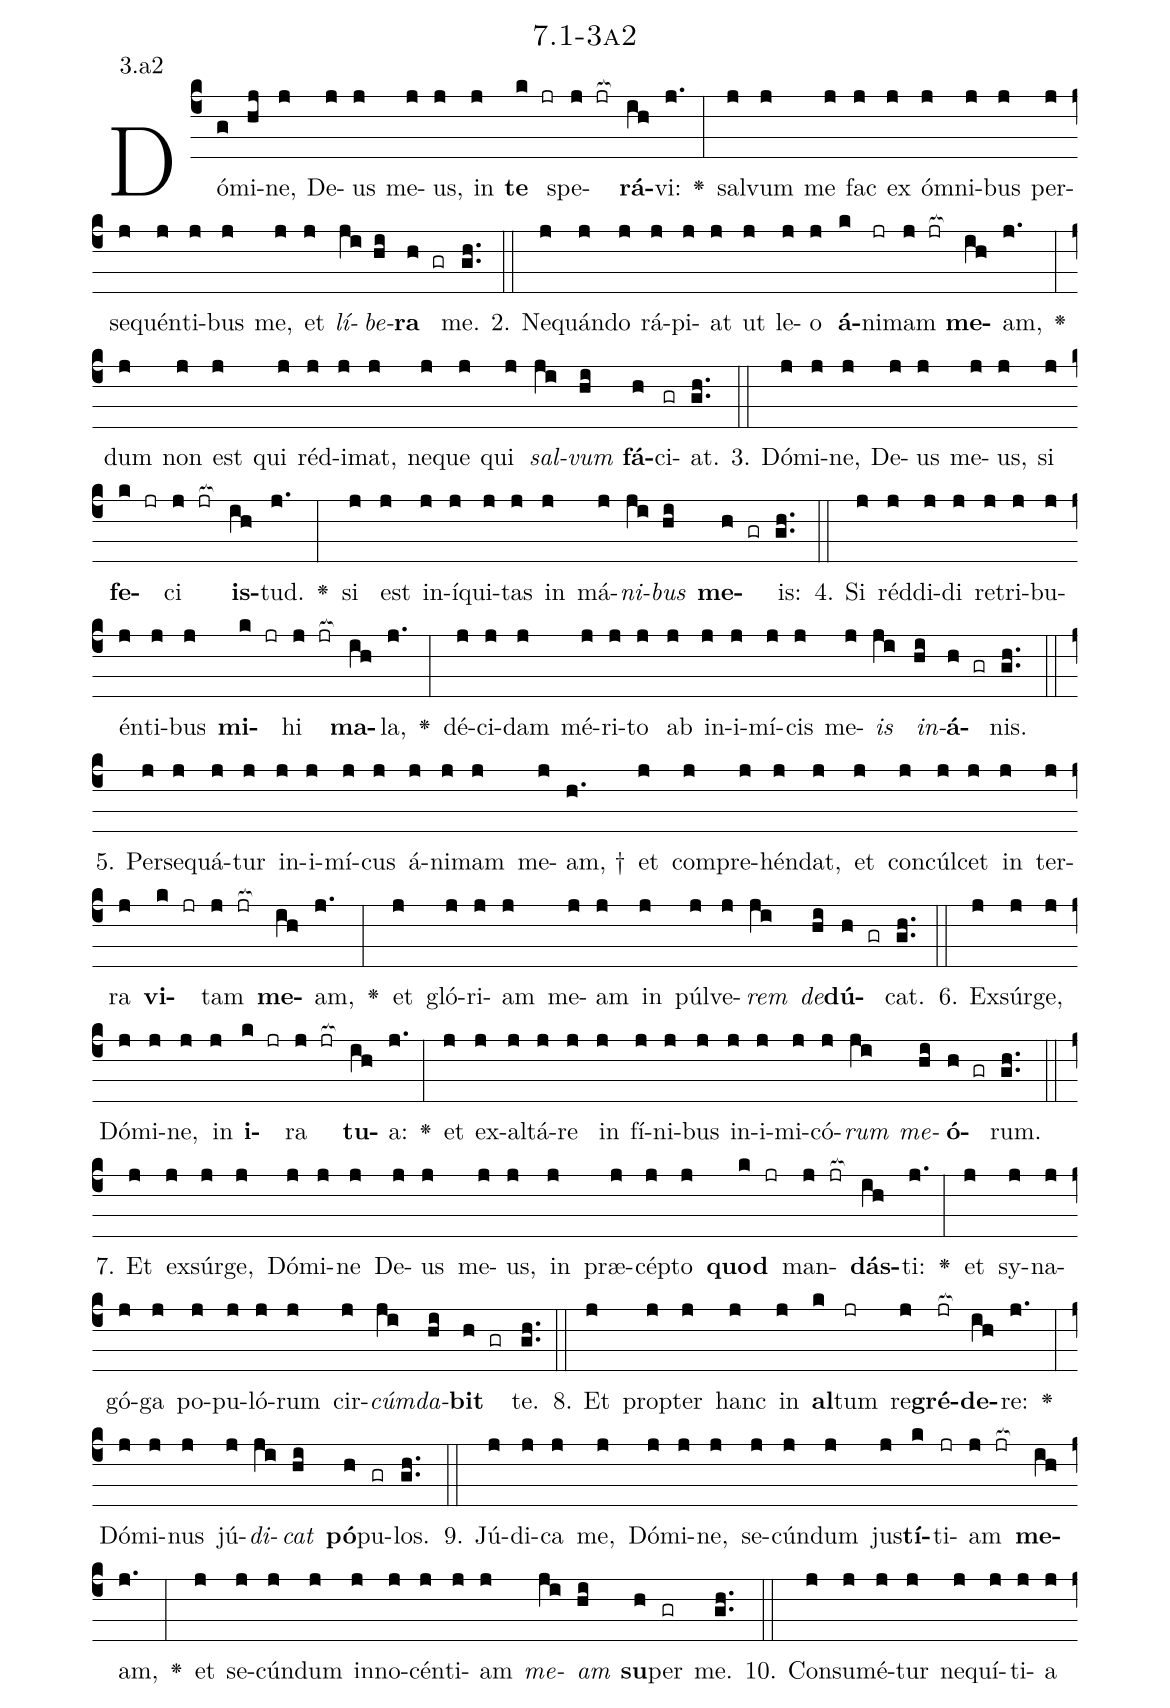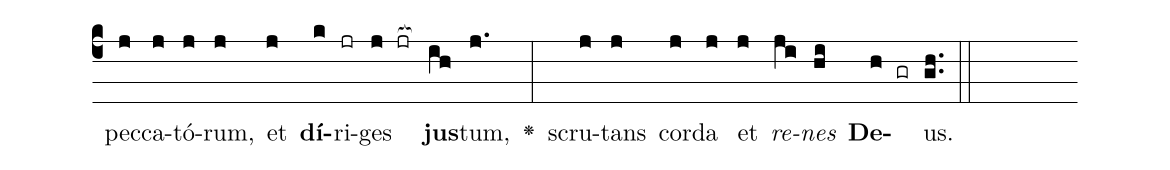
name: 7.1-3a2;
annotation: 3.a2;
%%
(c4)Dó(g)mi(hj)ne,(j) De(j)us(j) me(j)us,(j) in(j) <b>te</b>(k jr) spe(j jr[ocb:1{])<b>rá</b>(ih[ocb:0}])vi:(j.) <v>\greheightstar</v>(:) sal(j)vum(j) me(j) fac(j) ex(j) óm(j)ni(j)bus(j) per(j)se(j)quén(j)ti(j)bus(j) me,(j) et(j) <i>lí</i>(ji)<i>be</i>(hi)<b>ra</b>(h gr) me.(gh..) (::)
2. Ne(j)quán(j)do(j) rá(j)pi(j)at(j) ut(j) le(j)o(j) <b>á</b>(k)ni(jr)mam(j jr[ocb:1{]) <b>me</b>(ih[ocb:0}])am,(j.) <v>\greheightstar</v>(:) dum(j) non(j) est(j) qui(j) réd(j)i(j)mat,(j) ne(j)que(j) qui(j) <i>sal</i>(ji)<i>vum</i>(hi) <b>fá</b>(h)ci(gr)at.(gh..) (::)
3. Dó(j)mi(j)ne,(j) De(j)us(j) me(j)us,(j) si(j) <b>fe</b>(k jr)ci(j jr[ocb:1{]) <b>is</b>(ih[ocb:0}])tud.(j.) <v>\greheightstar</v>(:) si(j) est(j) in(j)í(j)qui(j)tas(j) in(j) má(j)<i>ni</i>(ji)<i>bus</i>(hi) <b>me</b>(h gr)is:(gh..) (::)
4. Si(j) réd(j)di(j)di(j) re(j)tri(j)bu(j)én(j)ti(j)bus(j) <b>mi</b>(k jr)hi(j jr[ocb:1{]) <b>ma</b>(ih[ocb:0}])la,(j.) <v>\greheightstar</v>(:) dé(j)ci(j)dam(j) mé(j)ri(j)to(j) ab(j) in(j)i(j)mí(j)cis(j) me(j)<i>is</i>(ji) <i>in</i>(hi)<b>á</b>(h gr)nis.(gh..) (::)
5. Per(j)se(j)quá(j)tur(j) in(j)i(j)mí(j)cus(j) á(j)ni(j)mam(j) me(j)am, †(h.) et(j) com(j)pre(j)hén(j)dat,(j) et(j) con(j)cúl(j)cet(j) in(j) ter(j)ra(j) <b>vi</b>(k jr)tam(j jr[ocb:1{]) <b>me</b>(ih[ocb:0}])am,(j.) <v>\greheightstar</v>(:) et(j) gló(j)ri(j)am(j) me(j)am(j) in(j) púl(j)ve(j)<i>rem</i>(ji) <i>de</i>(hi)<b>dú</b>(h gr)cat.(gh..) (::)
6. Ex(j)súr(j)ge,(j) Dó(j)mi(j)ne,(j) in(j) <b>i</b>(k jr)ra(j jr[ocb:1{]) <b>tu</b>(ih[ocb:0}])a:(j.) <v>\greheightstar</v>(:) et(j) ex(j)al(j)tá(j)re(j) in(j) fí(j)ni(j)bus(j) in(j)i(j)mi(j)có(j)<i>rum</i>(ji) <i>me</i>(hi)<b>ó</b>(h gr)rum.(gh..) (::)
7. Et(j) ex(j)súr(j)ge,(j) Dó(j)mi(j)ne(j) De(j)us(j) me(j)us,(j) in(j) præ(j)cép(j)to(j) <b>quod</b>(k jr) man(j jr[ocb:1{])<b>dás</b>(ih[ocb:0}])ti:(j.) <v>\greheightstar</v>(:) et(j) sy(j)na(j)gó(j)ga(j) po(j)pu(j)ló(j)rum(j) cir(j)<i>cúm</i>(ji)<i>da</i>(hi)<b>bit</b>(h gr) te.(gh..) (::)
8. Et(j) prop(j)ter(j) hanc(j) in(j) <b>al</b>(k)tum(jr) re(j)<b>gré</b>(jr[ocb:1{])<b>de</b>(ih[ocb:0}])re:(j.) <v>\greheightstar</v>(:) Dó(j)mi(j)nus(j) jú(j)<i>di</i>(ji)<i>cat</i>(hi) <b>pó</b>(h)pu(gr)los.(gh..) (::)
9. Jú(j)di(j)ca(j) me,(j) Dó(j)mi(j)ne,(j) se(j)cún(j)dum(j) jus(j)<b>tí</b>(k)ti(jr)am(j jr[ocb:1{]) <b>me</b>(ih[ocb:0}])am,(j.) <v>\greheightstar</v>(:) et(j) se(j)cún(j)dum(j) in(j)no(j)cén(j)ti(j)am(j) <i>me</i>(ji)<i>am</i>(hi) <b>su</b>(h)per(gr) me.(gh..) (::)
10. Con(j)su(j)mé(j)tur(j) ne(j)quí(j)ti(j)a(j) pec(j)ca(j)tó(j)rum,(j) et(j) <b>dí</b>(k)ri(jr)ges(j jr[ocb:1{]) <b>jus</b>(ih[ocb:0}])tum,(j.) <v>\greheightstar</v>(:) scru(j)tans(j) cor(j)da(j) et(j) <i>re</i>(ji)<i>nes</i>(hi) <b>De</b>(h gr)us.(gh..) (::)
